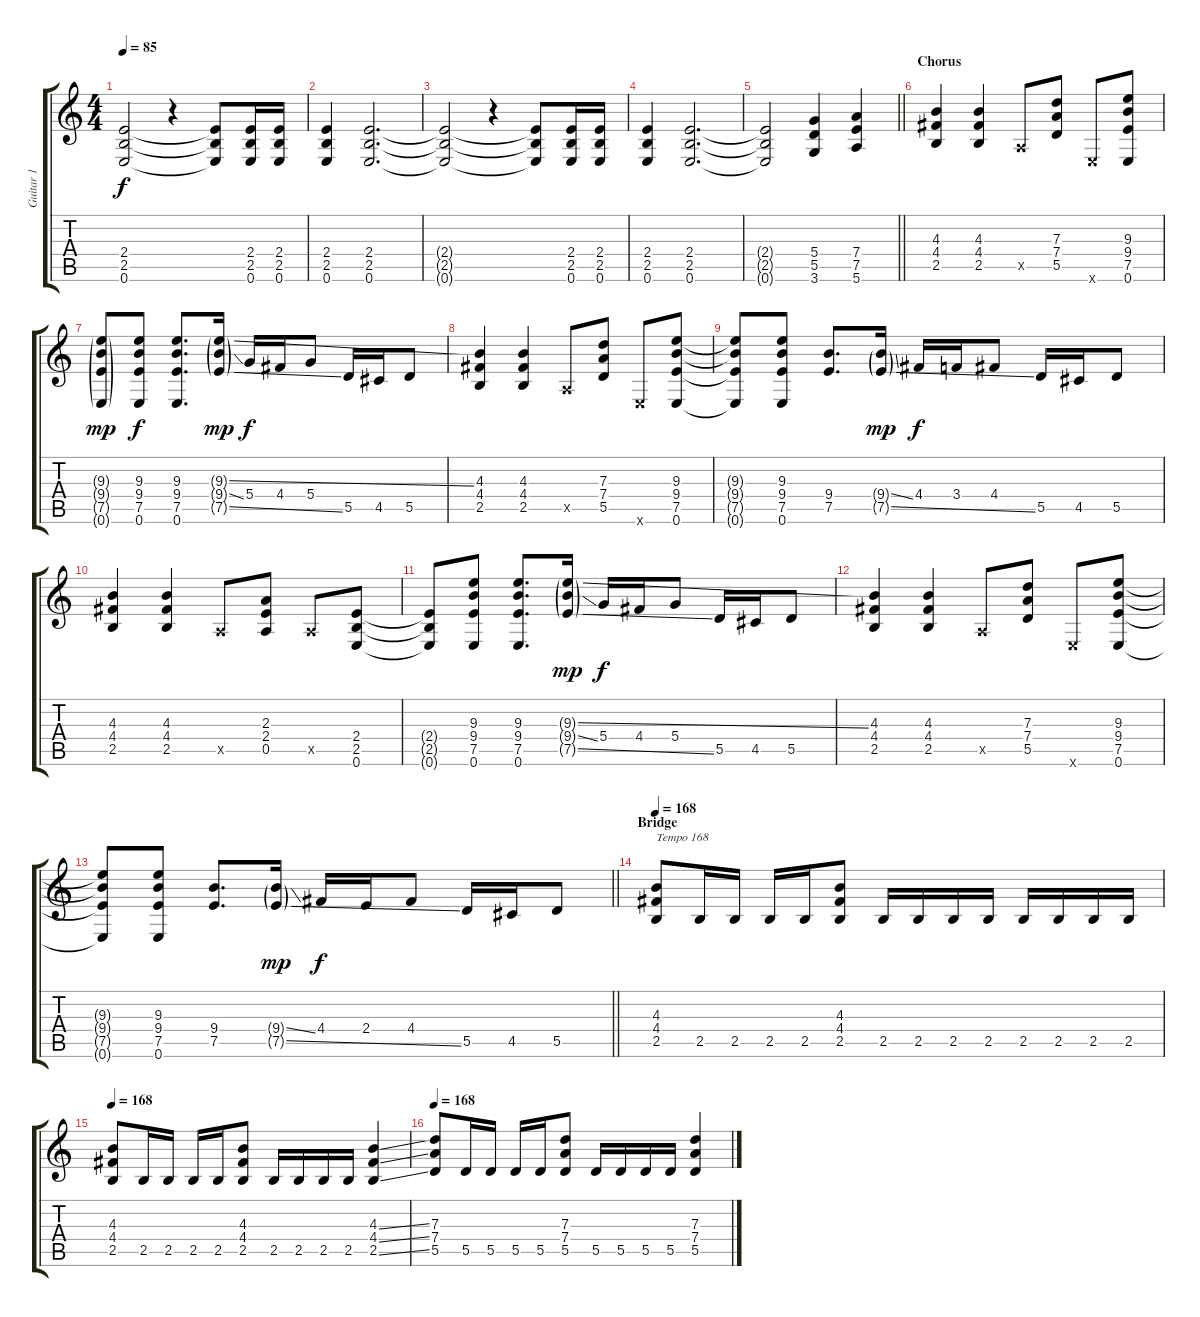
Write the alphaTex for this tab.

\track ("Guitar 1" "Guitar 1") {instrument distortionguitar}
\staff {score tabs}
\tuning (E4 B3 G3 D3 A2 E2) {hide}
\ts (4 4)
\tempo 85
\clef g2
\ks c
(2.4{t} 2.5{t} 0.6{t}).2{dy f} r.4 (2.4{t} 2.5{t} 0.6{t}).8 (2.4 2.5 0.6).16 (2.4 2.5 0.6).16 |
(2.4 2.5 0.6).4 (2.4 2.5 0.6).2{d} |
(2.4{t} 2.5{t} 0.6{t}).2 r.4 (2.4{t} 2.5{t} 0.6{t}).8 (2.4 2.5 0.6).16 (2.4 2.5 0.6).16 |
(2.4 2.5 0.6).4 (2.4 2.5 0.6).2{d} |
\barLineRight lightlight
(2.4{t} 2.5{t} 0.6{t}).2 (5.4 5.5 3.6).4 (7.4 7.5 5.6).4 |
\section ("" "Chorus")
(4.3 4.4 2.5).4 (4.3 4.4 2.5).4 0.5{x}.8 (7.3 7.4 5.5).8 0.6{x}.8 (9.3 9.4 7.5 0.6).8 |
(9.3{g} 9.4{g} 7.5{g} 0.6{g}).8{dy mp} (9.3 9.4 7.5 0.6).8{dy f} (9.3 9.4 7.5 0.6).8{d} (9.3{ss g} 9.4{ss g} 7.5{ss g}).16{dy mp} 5.4.16{dy f} 4.4.16 5.4.8 5.5.16 4.5.16 5.5.8 |
(4.3 4.4 2.5).4 (4.3 4.4 2.5).4 0.5{x}.8 (7.3 7.4 5.5).8 0.6{x}.8 (9.3 9.4 7.5 0.6).8 |
(9.3{t} 9.4{t} 7.5{t} 0.6{t}).8 (9.3 9.4 7.5 0.6).8 (9.4 7.5).8{d} (9.4{ss g} 7.5{ss g}).16{dy mp} 4.4.16{dy f} 3.4.16 4.4.8 5.5.16 4.5.16 5.5.8 |
(4.3 4.4 2.5).4 (4.3 4.4 2.5).4 0.5{x}.8 (2.3 2.4 0.5).8 0.5{x}.8 (2.4 2.5 0.6).8 |
(2.4{t} 2.5{t} 0.6{t}).8 (9.3 9.4 7.5 0.6).8 (9.3 9.4 7.5 0.6).8{d} (9.3{ss g} 9.4{ss g} 7.5{ss g}).16{dy mp} 5.4.16{dy f} 4.4.16 5.4.8 5.5.16 4.5.16 5.5.8 |
(4.3 4.4 2.5).4 (4.3 4.4 2.5).4 0.5{x}.8 (7.3 7.4 5.5).8 0.6{x}.8 (9.3 9.4 7.5 0.6).8 |
\barLineRight lightlight
(9.3{t} 9.4{t} 7.5{t} 0.6{t}).8 (9.3 9.4 7.5 0.6).8 (9.4 7.5).8{d} (9.4{ss g} 7.5{ss g}).16{dy mp} 4.4.16{dy f} 2.4.16 4.4.8 5.5.16 4.5.16 5.5.8 |
\section ("" "Bridge")
\tempo 168
(4.3 4.4 2.5).8{txt "Tempo 168"} 2.5.16 2.5.16 2.5.16 2.5.16 (4.3 4.4 2.5).8 2.5.16 2.5.16 2.5.16 2.5.16 2.5.16 2.5.16 2.5.16 2.5.16 |
\tempo 168
(4.3 4.4 2.5).8 2.5.16 2.5.16 2.5.16 2.5.16 (4.3 4.4 2.5).8 2.5.16 2.5.16 2.5.16 2.5.16 (4.3{ss} 4.4{ss} 2.5{ss}).4 |
\tempo 168
(7.3 7.4 5.5).8 5.5.16 5.5.16 5.5.16 5.5.16 (7.3 7.4 5.5).8 5.5.16 5.5.16 5.5.16 5.5.16 (7.3{ss} 7.4{ss} 5.5{ss}).4
